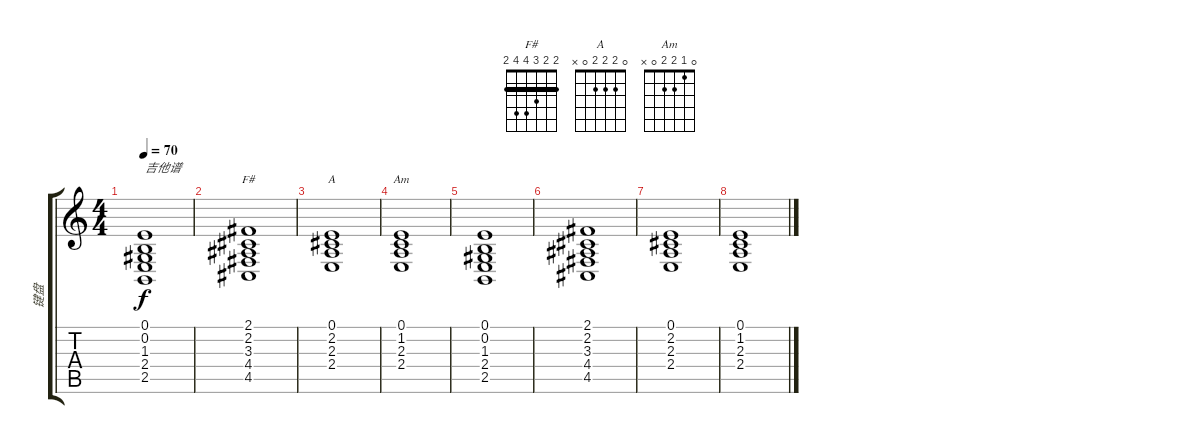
\track ("键盘" "键盘") {instrument synthstrings1}
\staff {score tabs}
\tuning (E4 B3 G3 D3 A2 E2) {hide}
\chord ("F#" 2 2 3 4 4 2) {barre 2}
\chord ("A" 0 2 2 2 0 x)
\chord ("Am" 0 1 2 2 0 x)
\ts (4 4)
\tempo 70
\clef g2
\ks c
(0.1 0.2 1.3 2.4 2.5).1{txt "吉他谱" dy f instrument synthstrings1} |
(2.1 2.2 3.3 4.4 4.5).1{ch "F#"} |
(0.1 2.2 2.3 2.4).1{ch "A"} |
(0.1 1.2 2.3 2.4).1{ch "Am"} |
(0.1 0.2 1.3 2.4 2.5).1 |
(2.1 2.2 3.3 4.4 4.5).1 |
(0.1 2.2 2.3 2.4).1 |
(0.1 1.2 2.3 2.4).1
